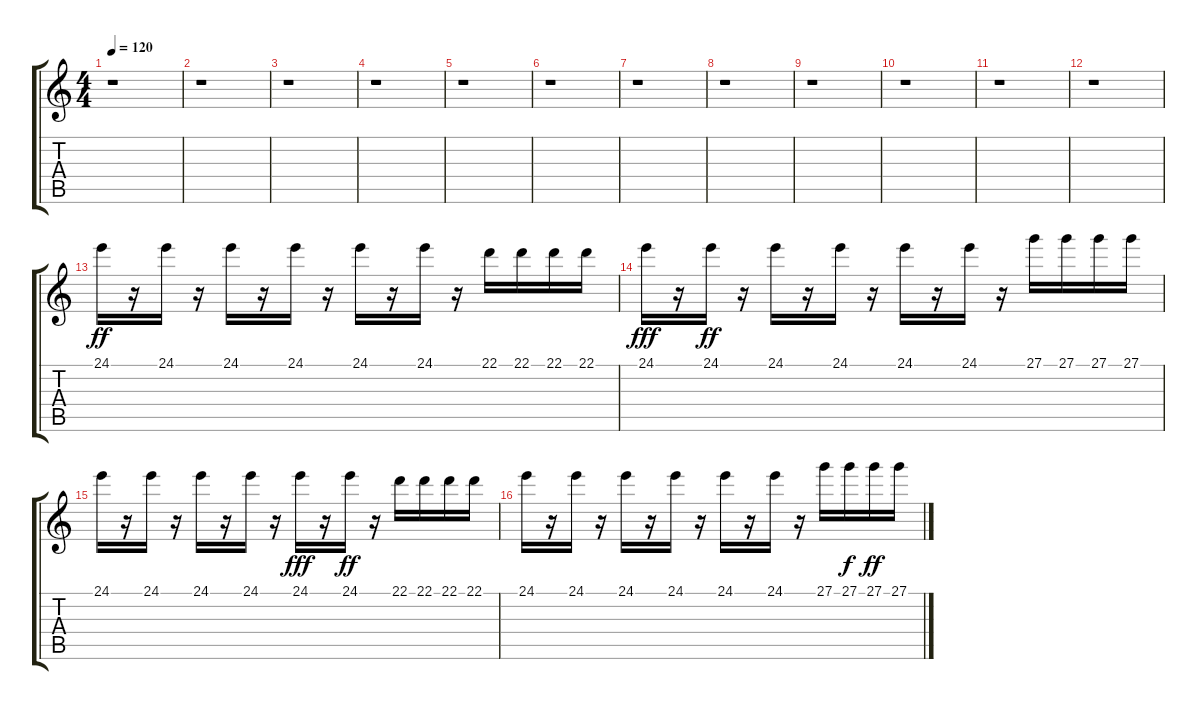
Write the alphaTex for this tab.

\track "" {instrument pad1newage}
\staff {score tabs}
\tuning (E4 B3 G3 D3 A2 E2) {hide}
\ts (4 4)
\tempo 120
\clef g2
\ks c
r.1{dy ff} |
r.1 |
r.1 |
r.1 |
r.1 |
r.1 |
r.1 |
r.1 |
r.1 |
r.1 |
r.1 |
r.1 |
24.1.16 r.16 24.1.16 r.16 24.1.16 r.16 24.1.16 r.16 24.1.16 r.16 24.1.16 r.16 22.1.16 22.1.16 22.1.16 22.1.16 |
24.1.16{dy fff} r.16 24.1.16{dy ff} r.16 24.1.16 r.16 24.1.16 r.16 24.1.16 r.16 24.1.16 r.16 27.1.16 27.1.16 27.1.16 27.1.16 |
24.1.16 r.16 24.1.16 r.16 24.1.16 r.16 24.1.16 r.16 24.1.16{dy fff} r.16 24.1.16{dy ff} r.16 22.1.16 22.1.16 22.1.16 22.1.16 |
24.1.16 r.16 24.1.16 r.16 24.1.16 r.16 24.1.16 r.16 24.1.16 r.16 24.1.16 r.16 27.1.16 27.1.16{dy f} 27.1.16{dy ff} 27.1.16
